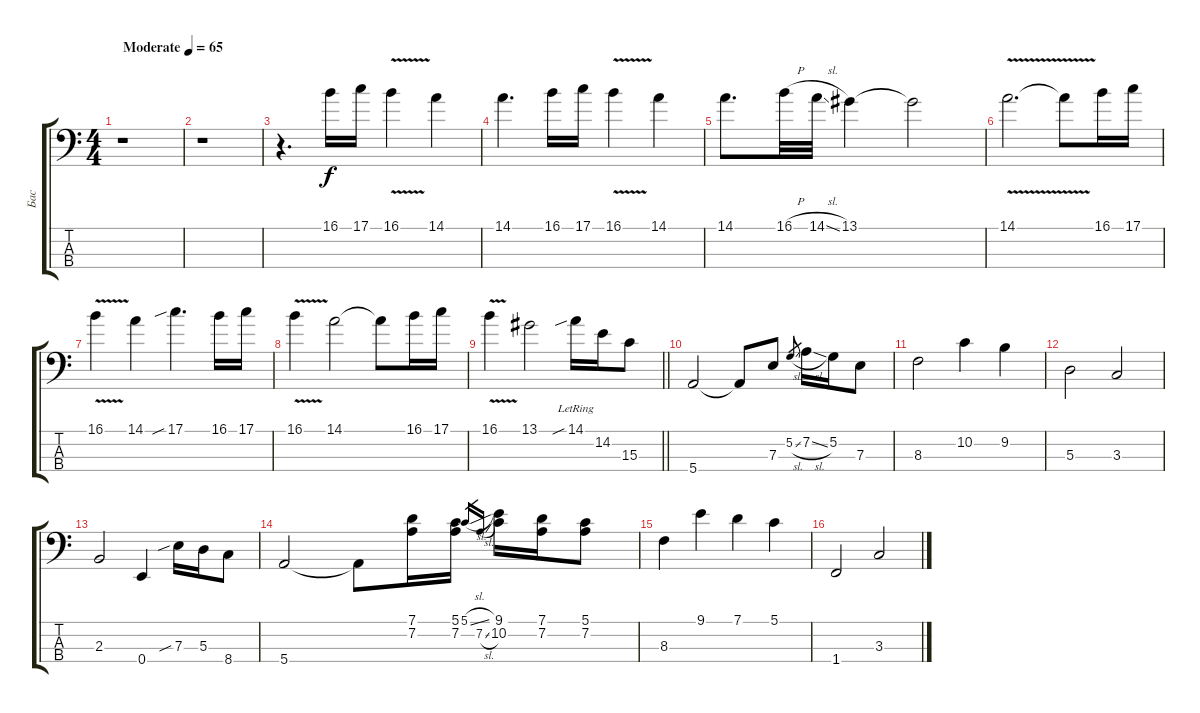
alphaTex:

\track ("Бас" "Бас") {instrument electricbassfinger}
\staff {score tabs}
\tuning (G2 D2 A1 E1) {hide}
\ts (4 4)
\tempo (65 "Moderate")
\clef f4
\ks c
r.1{dy f instrument electricbassfinger} |
r.1 |
r.4{d} 16.1.16 17.1.16 16.1{v}.4 14.1.4 |
14.1.4{d} 16.1.16 17.1.16 16.1{v}.4 14.1.4 |
14.1.8{d} 16.1{h}.32 14.1{sl}.32 13.1.4 13.1{t}.2 |
14.1{v}.2{d} 14.1{t}.8 16.1.16 17.1.16 |
16.1{v}.4 14.1.4 17.1{sib}.4{d} 16.1.16 17.1.16 |
16.1{v}.4 14.1.2 14.1{t}.8 16.1.16 17.1.16 |
\barLineRight lightlight
16.1{v}.4 13.1.2 14.1{sib lr}.16 14.2{lr}.16 15.3.8 |
5.4.2 5.4{t}.8 7.3.8 5.2{sl}.8{gr} 7.2{sl}.16 5.2.16 7.3.8 |
8.3.2 10.2.4 9.2.4 |
5.3.2 3.3.2 |
2.3.2 0.4.4 7.3{sib}.16 5.3.16 8.4.8 |
5.4.2 5.4{t}.8 (7.1 7.2).16 (5.1 7.2).16 5.1{sl}.16{gr} 7.2{sl}.16{gr} (9.1 10.2).16 (7.1 7.2).16 (5.1 7.2).8 |
8.3.4 9.1.4 7.1.4 5.1.4 |
1.4.2 3.3.2
